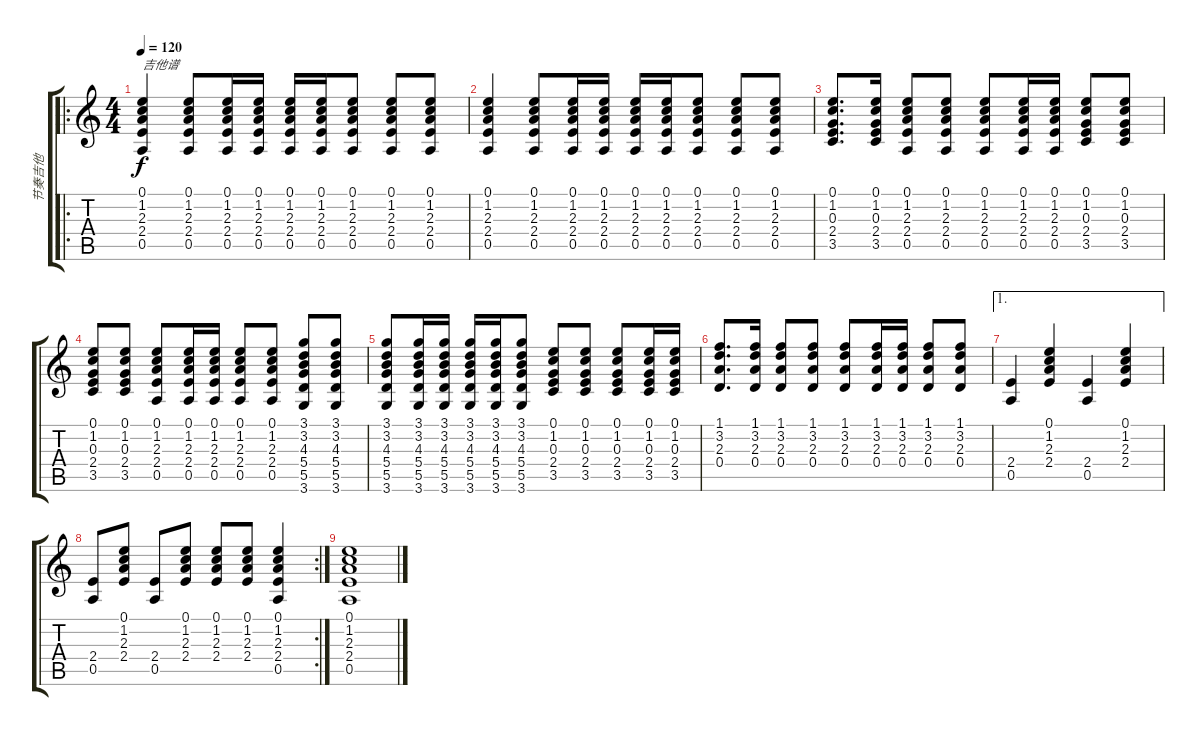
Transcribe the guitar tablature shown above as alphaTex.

\track ("节奏吉他" "节奏吉他") {instrument acousticguitarnylon}
\staff {score tabs}
\tuning (E4 B3 G3 D3 A2 E2) {hide}
\ro
\ts (4 4)
\tempo 120
\clef g2
\ks c
(0.1 1.2 2.3 2.4 0.5).4{txt "吉他谱" dy f instrument acousticguitarnylon} (0.1 1.2 2.3 2.4 0.5).8 (0.1 1.2 2.3 2.4 0.5).16 (0.1 1.2 2.3 2.4 0.5).16 (0.1 1.2 2.3 2.4 0.5).16 (0.1 1.2 2.3 2.4 0.5).16 (0.1 1.2 2.3 2.4 0.5).8 (0.1 1.2 2.3 2.4 0.5).8 (0.1 1.2 2.3 2.4 0.5).8 |
(0.1 1.2 2.3 2.4 0.5).4 (0.1 1.2 2.3 2.4 0.5).8 (0.1 1.2 2.3 2.4 0.5).16 (0.1 1.2 2.3 2.4 0.5).16 (0.1 1.2 2.3 2.4 0.5).16 (0.1 1.2 2.3 2.4 0.5).16 (0.1 1.2 2.3 2.4 0.5).8 (0.1 1.2 2.3 2.4 0.5).8 (0.1 1.2 2.3 2.4 0.5).8 |
(0.1 1.2 0.3 2.4 3.5).8{d} (0.1 1.2 0.3 2.4 3.5).16 (0.1 1.2 2.3 2.4 0.5).8 (0.1 1.2 2.3 2.4 0.5).8 (0.1 1.2 2.3 2.4 0.5).8 (0.1 1.2 2.3 2.4 0.5).16 (0.1 1.2 2.3 2.4 0.5).16 (0.1 1.2 0.3 2.4 3.5).8 (0.1 1.2 0.3 2.4 3.5).8 |
(0.1 1.2 0.3 2.4 3.5).8 (0.1 1.2 0.3 2.4 3.5).8 (0.1 1.2 2.3 2.4 0.5).8 (0.1 1.2 2.3 2.4 0.5).16 (0.1 1.2 2.3 2.4 0.5).16 (0.1 1.2 2.3 2.4 0.5).8 (0.1 1.2 2.3 2.4 0.5).8 (3.1 3.2 4.3 5.4 5.5 3.6).8 (3.1 3.2 4.3 5.4 5.5 3.6).8 |
(3.1 3.2 4.3 5.4 5.5 3.6).8 (3.1 3.2 4.3 5.4 5.5 3.6).16 (3.1 3.2 4.3 5.4 5.5 3.6).16 (3.1 3.2 4.3 5.4 5.5 3.6).16 (3.1 3.2 4.3 5.4 5.5 3.6).16 (3.1 3.2 4.3 5.4 5.5 3.6).8 (0.1 1.2 0.3 2.4 3.5).8 (0.1 1.2 0.3 2.4 3.5).8 (0.1 1.2 0.3 2.4 3.5).8 (0.1 1.2 0.3 2.4 3.5).16 (0.1 1.2 0.3 2.4 3.5).16 |
(1.1 3.2 2.3 0.4).8{d} (1.1 3.2 2.3 0.4).16 (1.1 3.2 2.3 0.4).8 (1.1 3.2 2.3 0.4).8 (1.1 3.2 2.3 0.4).8 (1.1 3.2 2.3 0.4).16 (1.1 3.2 2.3 0.4).16 (1.1 3.2 2.3 0.4).8 (1.1 3.2 2.3 0.4).8 |
\ae 1
(2.4 0.5).4 (0.1 1.2 2.3 2.4).4 (2.4 0.5).4 (0.1 1.2 2.3 2.4).4 |
\rc 2
(2.4 0.5).8 (0.1 1.2 2.3 2.4).8 (2.4 0.5).8 (0.1 1.2 2.3 2.4).8 (0.1 1.2 2.3 2.4).8 (0.1 1.2 2.3 2.4).8 (0.1 1.2 2.3 2.4 0.5).4 |
(0.1 1.2 2.3 2.4 0.5).1
